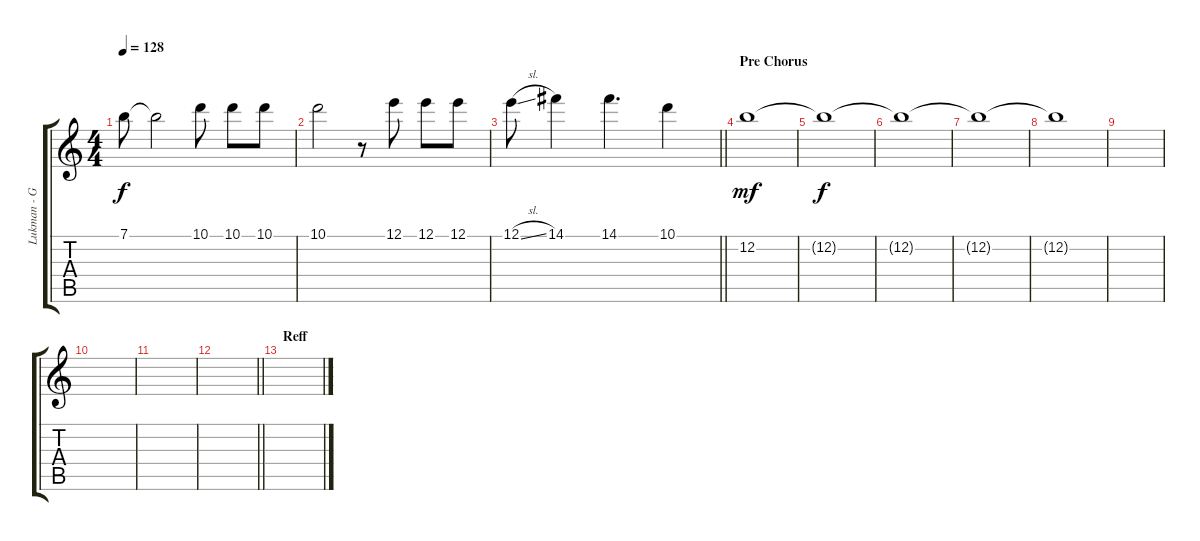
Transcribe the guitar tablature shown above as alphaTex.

\track ("Lukman - Guitar 2" "Lukman - G") {instrument overdrivenguitar}
\staff {score tabs}
\tuning (E4 B3 G3 D3 A2 E2) {hide}
\ts (4 4)
\tempo 128
\clef g2
\ks c
7.1.8{dy f} 7.1{t}.2 10.1.8 10.1.8 10.1.8 |
10.1.2 r.8 12.1.8 12.1.8 12.1.8 |
\barLineRight lightlight
12.1{sl}.8 14.1.4 14.1.4{d} 10.1.4 |
\section ("" "Pre Chorus")
12.2.1{dy mf volume 5} |
12.2{t}.1{dy f} |
12.2{t}.1 |
12.2{t}.1 |
12.2{t}.1 |
|
|
|
\barLineRight lightlight
|
\section ("" "Reff")
